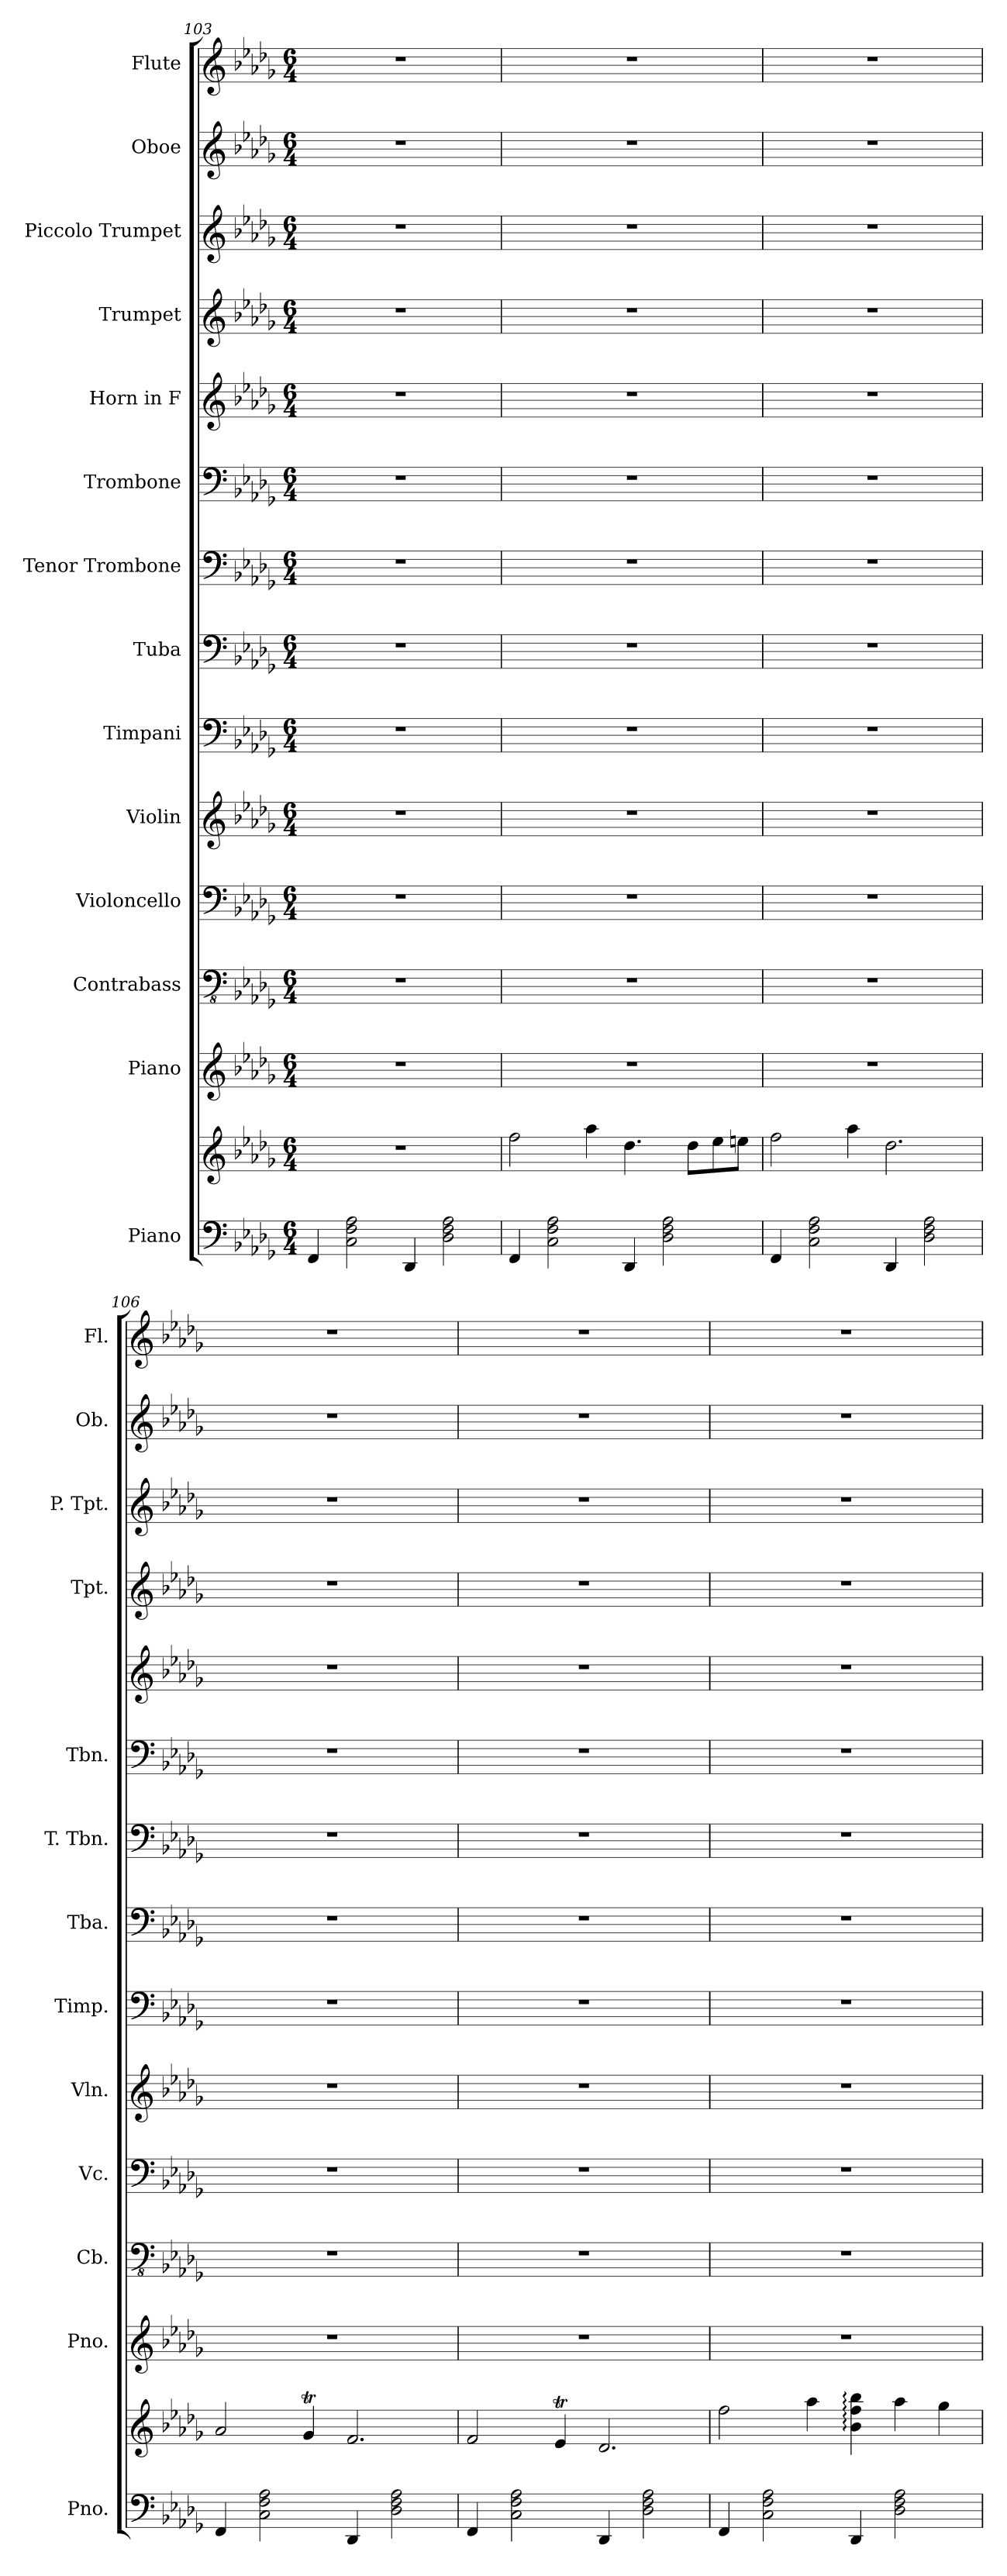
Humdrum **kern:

**kern	**kern	**kern	**kern	**kern	**kern	**kern	**kern	**kern	**kern	**kern	**kern	**kern	**kern	**kern
*part14	*part14	*part13	*part12	*part11	*part10	*part9	*part8	*part7	*part6	*part5	*part4	*part3	*part2	*part1
*staff15	*staff14	*staff13	*staff12	*staff11	*staff10	*staff9	*staff8	*staff7	*staff6	*staff5	*staff4	*staff3	*staff2	*staff1
*I"Piano	*	*I"Piano	*I"Contrabass	*I"Violoncello	*I"Violin	*I"Timpani	*I"Tuba	*I"Tenor Trombone	*I"Trombone	*I"Horn in F	*I"Trumpet	*I"Piccolo Trumpet	*I"Oboe	*I"Flute
*I'Pno.	*	*I'Pno.	*I'Cb.	*I'Vc.	*I'Vln.	*I'Timp.	*I'Tba.	*I'T. Tbn.	*I'Tbn.	*	*I'Tpt.	*I'P. Tpt.	*I'Ob.	*I'Fl.
*clefF4	*clefG2	*clefG2	*clefFv4	*clefF4	*clefG2	*clefF4	*clefF4	*clefF4	*clefF4	*clefG2	*clefG2	*clefG2	*clefG2	*clefG2
*	*	*	*ITrd7c12	*	*	*	*	*	*	*ITrd4c7	*ITrd1c2	*ITrd-6c-10	*	*
*k[b-e-a-d-g-]	*k[b-e-a-d-g-]	*k[b-e-a-d-g-]	*k[b-e-a-d-g-]	*k[b-e-a-d-g-]	*k[b-e-a-d-g-]	*k[b-e-a-d-g-]	*k[b-e-a-d-g-]	*k[b-e-a-d-g-]	*k[b-e-a-d-g-]	*k[b-e-a-d-g-c-]	*k[b-e-a-d-g-c-f-]	*k[b-e-a-d-g-c-f-]	*k[b-e-a-d-g-]	*k[b-e-a-d-g-]
*M6/4	*M6/4	*M6/4	*M6/4	*M6/4	*M6/4	*M6/4	*M6/4	*M6/4	*M6/4	*M6/4	*M6/4	*M6/4	*M6/4	*M6/4
=103	=103	=103	=103	=103	=103	=103	=103	=103	=103	=103	=103	=103	=103	=103
4FF/	1.r	1.r	1.r	1.r	1.r	1.r	1.r	1.r	1.r	1.r	1.r	1.r	1.r	1.r
2C\ 2F\ 2A-\	.	.	.	.	.	.	.	.	.	.	.	.	.	.
4DD-/	.	.	.	.	.	.	.	.	.	.	.	.	.	.
2D-\ 2F\ 2A-\	.	.	.	.	.	.	.	.	.	.	.	.	.	.
=104	=104	=104	=104	=104	=104	=104	=104	=104	=104	=104	=104	=104	=104	=104
4FF/	2ff\	1.r	1.r	1.r	1.r	1.r	1.r	1.r	1.r	1.r	1.r	1.r	1.r	1.r
2C\ 2F\ 2A-\	.	.	.	.	.	.	.	.	.	.	.	.	.	.
.	4aa-\	.	.	.	.	.	.	.	.	.	.	.	.	.
4DD-/	4.dd-\	.	.	.	.	.	.	.	.	.	.	.	.	.
2D-\ 2F\ 2A-\	.	.	.	.	.	.	.	.	.	.	.	.	.	.
.	8dd-\L	.	.	.	.	.	.	.	.	.	.	.	.	.
.	8ee-\	.	.	.	.	.	.	.	.	.	.	.	.	.
.	8een\J	.	.	.	.	.	.	.	.	.	.	.	.	.
=105	=105	=105	=105	=105	=105	=105	=105	=105	=105	=105	=105	=105	=105	=105
4FF/	2ff\	1.r	1.r	1.r	1.r	1.r	1.r	1.r	1.r	1.r	1.r	1.r	1.r	1.r
2C\ 2F\ 2A-\	.	.	.	.	.	.	.	.	.	.	.	.	.	.
.	4aa-\	.	.	.	.	.	.	.	.	.	.	.	.	.
4DD-/	2.dd-\	.	.	.	.	.	.	.	.	.	.	.	.	.
2D-\ 2F\ 2A-\	.	.	.	.	.	.	.	.	.	.	.	.	.	.
!!LO:PB:g=z
=106	=106	=106	=106	=106	=106	=106	=106	=106	=106	=106	=106	=106	=106	=106
4FF/	2a-/	1.r	1.r	1.r	1.r	1.r	1.r	1.r	1.r	1.r	1.r	1.r	1.r	1.r
2C\ 2F\ 2A-\	.	.	.	.	.	.	.	.	.	.	.	.	.	.
.	4g-T/	.	.	.	.	.	.	.	.	.	.	.	.	.
4DD-/	2.f/	.	.	.	.	.	.	.	.	.	.	.	.	.
2D-\ 2F\ 2A-\	.	.	.	.	.	.	.	.	.	.	.	.	.	.
=107	=107	=107	=107	=107	=107	=107	=107	=107	=107	=107	=107	=107	=107	=107
4FF/	2f/	1.r	1.r	1.r	1.r	1.r	1.r	1.r	1.r	1.r	1.r	1.r	1.r	1.r
2C\ 2F\ 2A-\	.	.	.	.	.	.	.	.	.	.	.	.	.	.
.	4e-T/	.	.	.	.	.	.	.	.	.	.	.	.	.
4DD-/	2.d-/	.	.	.	.	.	.	.	.	.	.	.	.	.
2D-\ 2F\ 2A-\	.	.	.	.	.	.	.	.	.	.	.	.	.	.
=108	=108	=108	=108	=108	=108	=108	=108	=108	=108	=108	=108	=108	=108	=108
4FF/	2ff\	1.r	1.r	1.r	1.r	1.r	1.r	1.r	1.r	1.r	1.r	1.r	1.r	1.r
2C\ 2F\ 2A-\	.	.	.	.	.	.	.	.	.	.	.	.	.	.
.	4aa-\	.	.	.	.	.	.	.	.	.	.	.	.	.
4DD-/	4b-\: 4ff\: 4bb-\:	.	.	.	.	.	.	.	.	.	.	.	.	.
2D-\ 2F\ 2A-\	4aa-\	.	.	.	.	.	.	.	.	.	.	.	.	.
.	4gg-\	.	.	.	.	.	.	.	.	.	.	.	.	.
=	=	=	=	=	=	=	=	=	=	=	=	=	=	=
*-	*-	*-	*-	*-	*-	*-	*-	*-	*-	*-	*-	*-	*-	*-
